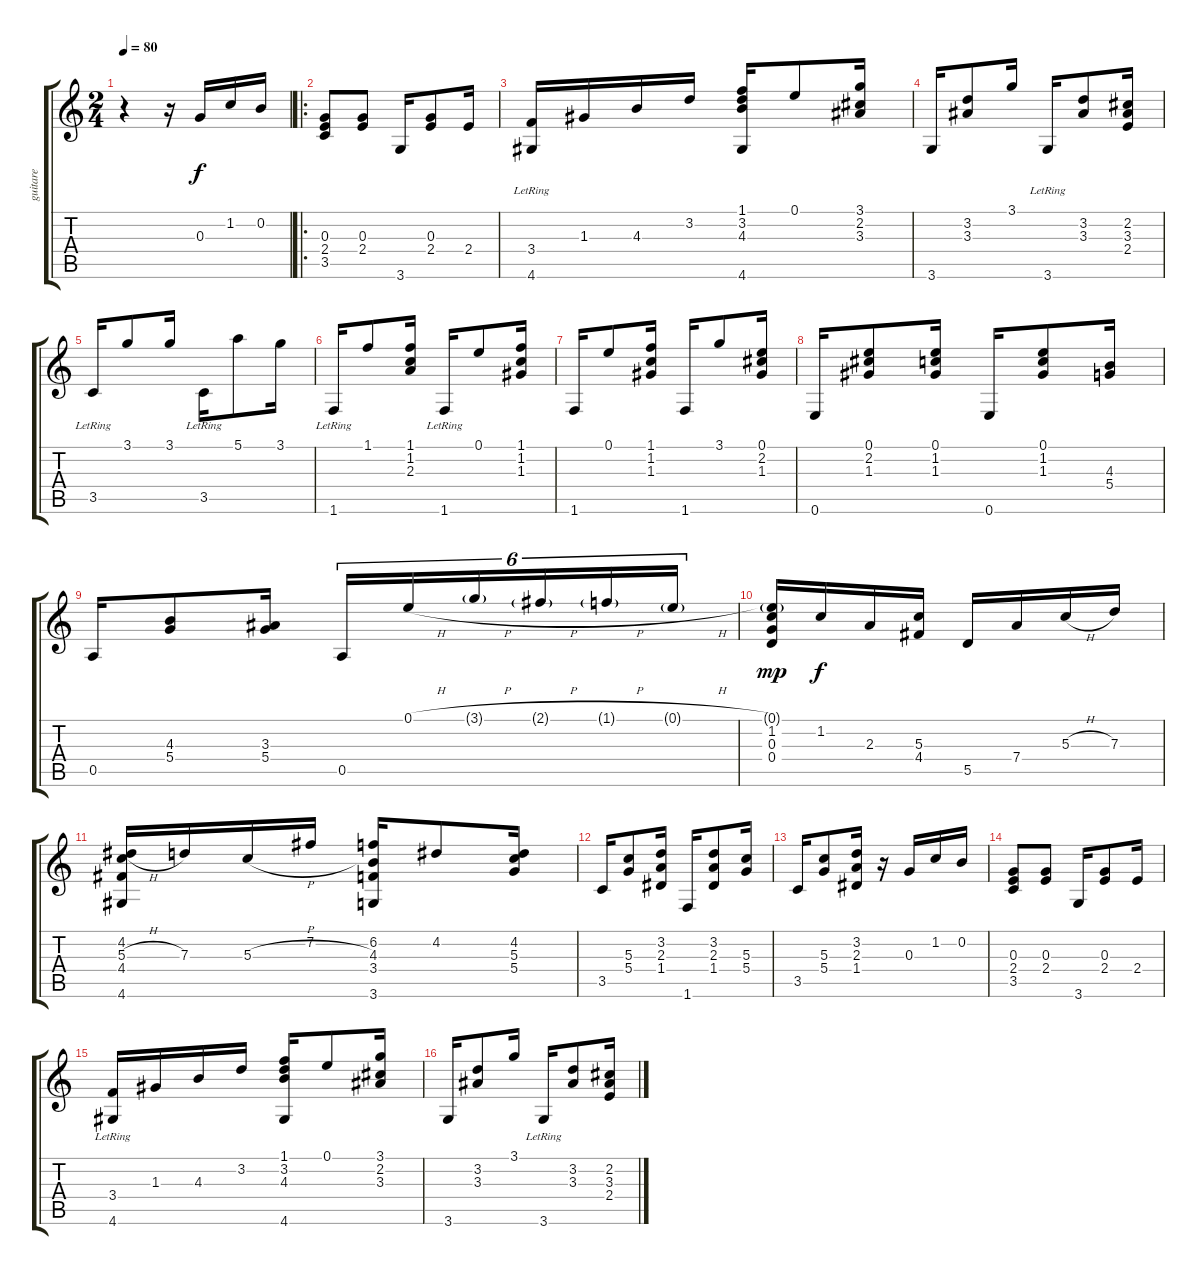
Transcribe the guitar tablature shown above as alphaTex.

\track ("guitare" "guitare") {instrument acousticguitarnylon}
\staff {score tabs}
\tuning (E4 B3 G3 D3 A2 E2) {hide}
\ts (2 4)
\tempo 80
\clef g2
\ks c
r.4{dy f instrument acousticguitarnylon} r.16 0.3.16 1.2.16 0.2.16 |
\ro
(0.3 2.4 3.5).8 (0.3 2.4).8 3.6.16 (0.3 2.4).8 2.4.16 |
(3.4 4.6{lr}).16 1.3.16 4.3.16 3.2.16 (1.1 3.2 4.3 4.6).16 0.1.8 (3.1 2.2 3.3).16 |
3.6.16 (3.2 3.3).8 3.1.16 3.6{lr}.16 (3.2 3.3).8 (2.2 3.3 2.4).16 |
3.5{lr}.16 3.1.8 3.1.16 3.5{lr}.16 5.1.8 3.1.16 |
1.6{lr}.16 1.1.8 (1.1 1.2 2.3).16 1.6{lr}.16 0.1.8 (1.1 1.2 1.3).16 |
1.6.16 0.1.8 (1.1 1.2 1.3).16 1.6.16 3.1.8 (0.1 2.2 1.3).16 |
0.6.16 (0.1 2.2 1.3).8 (0.1 1.2 1.3).16 0.6.16 (0.1 1.2 1.3).8 (4.3 5.4).16 |
0.5.16 (4.3 5.4).8 (3.3 5.4).16 0.5.16{tu (6 4)} 0.1{h}.16{tu (6 4)} 3.1{h g}.16{tu (6 4)} 2.1{h g}.16{tu (6 4)} 1.1{h g}.16{tu (6 4)} 0.1{h g}.16{tu (6 4)} |
(0.1{g} 1.2 0.3 0.4).16{dy mp} 1.2.16{dy f} 2.3.16 (5.3 4.4).16 5.5.16 7.4.16 5.3{h}.16 7.3.16 |
(4.2 5.3{h} 4.4 4.6).16 7.3.16 5.3{h}.16 7.2.16 (6.2 4.3 3.4 3.6).16 4.2.8 (4.2 5.3 5.4).16 |
3.5.16 (5.3 5.4).8 (3.2 2.3 1.4).16 1.6.16 (3.2 2.3 1.4).8 (5.3 5.4).16 |
3.5.16 (5.3 5.4).8 (3.2 2.3 1.4).16 r.16 0.3.16 1.2.16 0.2.16 |
(0.3 2.4 3.5).8 (0.3 2.4).8 3.6.16 (0.3 2.4).8 2.4.16 |
(3.4 4.6{lr}).16 1.3.16 4.3.16 3.2.16 (1.1 3.2 4.3 4.6).16 0.1.8 (3.1 2.2 3.3).16 |
3.6.16 (3.2 3.3).8 3.1.16 3.6{lr}.16 (3.2 3.3).8 (2.2 3.3 2.4).16
